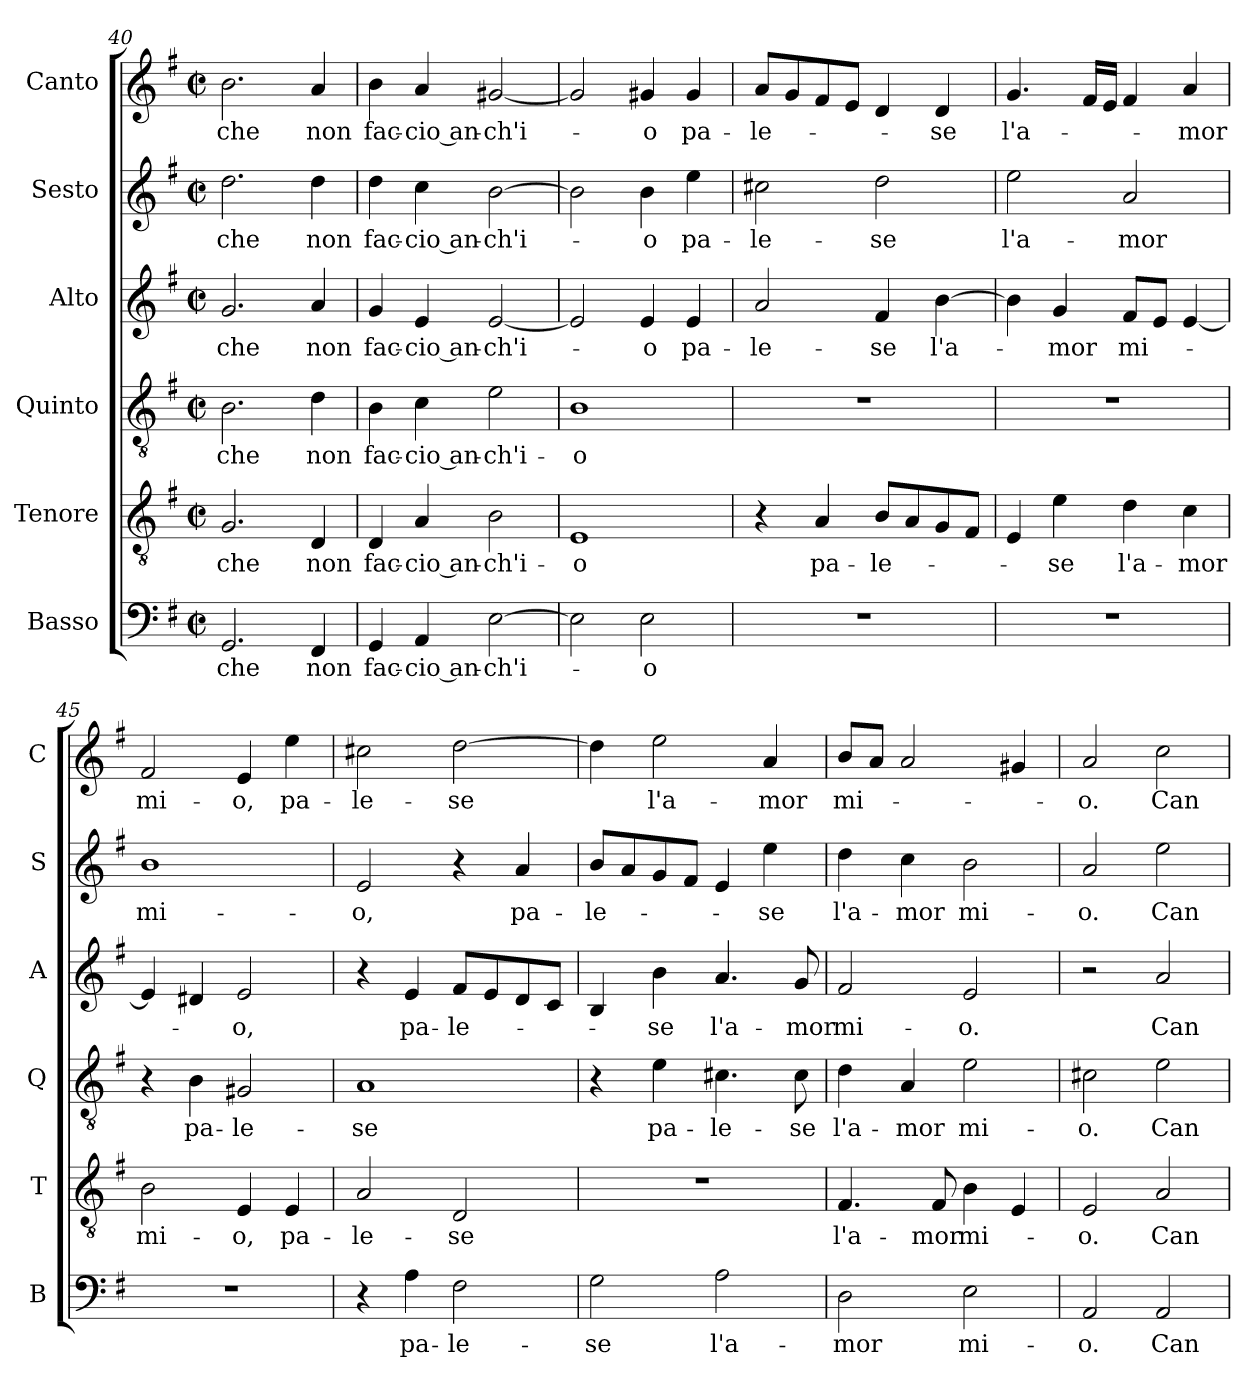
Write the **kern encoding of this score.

**kern	**text	**kern	**text	**kern	**text	**kern	**text	**kern	**text	**kern	**text
*part6	*part6	*part5	*part5	*part4	*part4	*part3	*part3	*part2	*part2	*part1	*part1
*staff6	*staff6	*staff5	*staff5	*staff4	*staff4	*staff3	*staff3	*staff2	*staff2	*staff1	*staff1
*I"Basso	*	*I"Tenore	*	*I"Quinto	*	*I"Alto	*	*I"Sesto	*	*I"Canto	*
*I'B	*	*I'T	*	*I'Q	*	*I'A	*	*I'S	*	*I'C	*
*clefF4	*	*clefGv2	*	*clefGv2	*	*clefG2	*	*clefG2	*	*clefG2	*
*k[f#]	*	*k[f#]	*	*k[f#]	*	*k[f#]	*	*k[f#]	*	*k[f#]	*
*G:	*	*G:	*	*G:	*	*G:	*	*G:	*	*G:	*
*M2/2	*	*M2/2	*	*M2/2	*	*M2/2	*	*M2/2	*	*M2/2	*
*met(c|)	*	*met(c|)	*	*met(c|)	*	*met(c|)	*	*met(c|)	*	*met(c|)	*
=40	=40	=40	=40	=40	=40	=40	=40	=40	=40	=40	=40
!	!LO:LY:b	!	!LO:LY:b	!	!LO:LY:b	!	!LO:LY:b	!	!LO:LY:b	!	!LO:LY:b
2.GG/	-che	2.G/	-che	2.B\	-che	2.g/	-che	2.dd\	-che	2.b\	-che
!	!LO:LY:b	!	!LO:LY:b	!	!LO:LY:b	!	!LO:LY:b	!	!LO:LY:b	!	!LO:LY:b
4FF#/	non	4D/	non	4d\	non	4a/	non	4dd\	non	4a/	non
=41	=41	=41	=41	=41	=41	=41	=41	=41	=41	=41	=41
!	!LO:LY:b	!	!LO:LY:b	!	!LO:LY:b	!	!LO:LY:b	!	!LO:LY:b	!	!LO:LY:b
4GG/	fac-	4D/	fac-	4B\	fac-	4g/	fac-	4dd\	fac-	4b\	fac-
!	!LO:LY:b	!	!LO:LY:b	!	!LO:LY:b	!	!LO:LY:b	!	!LO:LY:b	!	!LO:LY:b
4AA/	-cio an-	4A/	-cio an-	4c\	-cio an-	4e/	-cio an-	4cc\	-cio an-	4a/	-cio an-
!	!LO:LY:b	!	!LO:LY:b	!	!LO:LY:b	!	!LO:LY:b	!	!LO:LY:b	!	!LO:LY:b
[2E\	-ch'i-	2B\	-ch'i-	2e\	-ch'i-	[2e/	-ch'i-	[2b\	-ch'i-	[2g#X/	-ch'i-
=42	=42	=42	=42	=42	=42	=42	=42	=42	=42	=42	=42
!	!	!	!LO:LY:b	!	!LO:LY:b	!	!	!	!	!	!
2E\]	.	1E	-o	1B	-o	2e/]	.	2b\]	.	2g#/]	.
!	!LO:LY:b	!	!	!	!	!	!LO:LY:b	!	!LO:LY:b	!	!LO:LY:b
2E\	-o	.	.	.	.	4e/	-o	4b\	-o	4g#X/	-o
!	!	!	!	!	!	!	!LO:LY:b	!	!LO:LY:b	!	!LO:LY:b
.	.	.	.	.	.	4e/	pa-	4ee\	pa-	4g#/	pa-
!!LO:PB:g=z
=43	=43	=43	=43	=43	=43	=43	=43	=43	=43	=43	=43
!	!	!	!	!	!	!	!LO:LY:b	!	!LO:LY:b	!	!LO:LY:b
1r	.	4r	.	1r	.	2a/	-le-	2cc#X\	-le-	8a/L	-le-
.	.	.	.	.	.	.	.	.	.	8g/	.
!	!	!	!LO:LY:b	!	!	!	!	!	!	!	!
.	.	4A/	pa-	.	.	.	.	.	.	8f#/	.
.	.	.	.	.	.	.	.	.	.	8e/J	.
!	!	!	!LO:LY:b	!	!	!	!LO:LY:b	!	!LO:LY:b	!	!
.	.	8B/L	-le-	.	.	4f#/	-se	2dd\	-se	4d/	.
.	.	8A/	.	.	.	.	.	.	.	.	.
!	!	!	!	!	!	!	!LO:LY:b	!	!	!	!LO:LY:b
.	.	8G/	.	.	.	[4b\	l'a-	.	.	4d/	-se
.	.	8F#/J	.	.	.	.	.	.	.	.	.
=44	=44	=44	=44	=44	=44	=44	=44	=44	=44	=44	=44
!	!	!	!	!	!	!	!	!	!LO:LY:b	!	!LO:LY:b
1r	.	4E/	.	1r	.	4b\]	.	2ee\	l'a-	4.g/	l'a-
!	!	!	!LO:LY:b	!	!	!	!LO:LY:b	!	!	!	!
.	.	4e\	-se	.	.	4g/	-mor	.	.	.	.
.	.	.	.	.	.	.	.	.	.	16f#/LL	.
.	.	.	.	.	.	.	.	.	.	16e/JJ	.
!	!	!	!LO:LY:b	!	!	!	!LO:LY:b	!	!LO:LY:b	!	!
.	.	4d\	l'a-	.	.	8f#/L	mi-	2a/	-mor	4f#/	.
.	.	.	.	.	.	8e/J	.	.	.	.	.
!	!	!	!LO:LY:b	!	!	!	!	!	!	!	!LO:LY:b
.	.	4c\	-mor	.	.	[4e/	.	.	.	4a/	-mor
=45	=45	=45	=45	=45	=45	=45	=45	=45	=45	=45	=45
!	!	!	!LO:LY:b	!	!	!	!	!	!LO:LY:b	!	!LO:LY:b
1r	.	2B\	mi-	4r	.	4e/]	.	1b	mi-	2f#/	mi-
!	!	!	!	!	!LO:LY:b	!	!	!	!	!	!
.	.	.	.	4B\	pa-	4d#X/	.	.	.	.	.
!	!	!	!LO:LY:b	!	!LO:LY:b	!	!LO:LY:b	!	!	!	!LO:LY:b
.	.	4E/	-o,	2G#X/	-le-	2e/	-o,	.	.	4e/	-o,
!	!	!	!LO:LY:b	!	!	!	!	!	!	!	!LO:LY:b
.	.	4E/	pa-	.	.	.	.	.	.	4ee\	pa-
=46	=46	=46	=46	=46	=46	=46	=46	=46	=46	=46	=46
!	!	!	!LO:LY:b	!	!LO:LY:b	!	!	!	!LO:LY:b	!	!LO:LY:b
4r	.	2A/	-le-	1A	-se	4r	.	2e/	-o,	2cc#X\	-le-
!	!LO:LY:b	!	!	!	!	!	!LO:LY:b	!	!	!	!
4A\	pa-	.	.	.	.	4e/	pa-	.	.	.	.
!	!LO:LY:b	!	!LO:LY:b	!	!	!	!LO:LY:b	!	!	!	!LO:LY:b
2F#\	-le-	2D/	-se	.	.	8f#/L	-le-	4r	.	[2dd\	-se
.	.	.	.	.	.	8e/	.	.	.	.	.
!	!	!	!	!	!	!	!	!	!LO:LY:b	!	!
.	.	.	.	.	.	8d/	.	4a/	pa-	.	.
.	.	.	.	.	.	8c/J	.	.	.	.	.
=47	=47	=47	=47	=47	=47	=47	=47	=47	=47	=47	=47
!	!LO:LY:b	!	!	!	!	!	!	!	!LO:LY:b	!	!
2G\	-se	1r	.	4r	.	4B/	.	8b/L	-le-	4dd\]	.
.	.	.	.	.	.	.	.	8a/	.	.	.
!	!	!	!	!	!LO:LY:b	!	!LO:LY:b	!	!	!	!LO:LY:b
.	.	.	.	4e\	pa-	4b\	-se	8g/	.	2ee\	l'a-
.	.	.	.	.	.	.	.	8f#/J	.	.	.
!	!LO:LY:b	!	!	!	!LO:LY:b	!	!LO:LY:b	!	!	!	!
2A\	l'a-	.	.	4.c#X\	-le-	4.a/	l'a-	4e/	.	.	.
!	!	!	!	!	!	!	!	!	!LO:LY:b	!	!LO:LY:b
.	.	.	.	.	.	.	.	4ee\	-se	4a/	-mor
!	!	!	!	!	!LO:LY:b	!	!LO:LY:b	!	!	!	!
.	.	.	.	8c#\	-se	8g/	-mor	.	.	.	.
=48	=48	=48	=48	=48	=48	=48	=48	=48	=48	=48	=48
!	!LO:LY:b	!	!LO:LY:b	!	!LO:LY:b	!	!LO:LY:b	!	!LO:LY:b	!	!LO:LY:b
2D\	-mor	4.F#/	l'a-	4d\	l'a-	2f#/	mi-	4dd\	l'a-	8b/L	mi-
.	.	.	.	.	.	.	.	.	.	8a/J	.
!	!	!	!	!	!LO:LY:b	!	!	!	!LO:LY:b	!	!
.	.	.	.	4A/	-mor	.	.	4cc\	-mor	2a/	.
!	!	!	!LO:LY:b	!	!	!	!	!	!	!	!
.	.	8F#/	-mor	.	.	.	.	.	.	.	.
!	!LO:LY:b	!	!LO:LY:b	!	!LO:LY:b	!	!LO:LY:b	!	!LO:LY:b	!	!
2E\	mi-	4B\	mi-	2e\	mi-	2e/	-o.	2b\	mi-	.	.
.	.	4E/	.	.	.	.	.	.	.	4g#X/	.
!!LO:LB:g=z
=49	=49	=49	=49	=49	=49	=49	=49	=49	=49	=49	=49
!	!LO:LY:b	!	!LO:LY:b	!	!LO:LY:b	!	!	!	!LO:LY:b	!	!LO:LY:b
2AA/	-o.	2E/	-o.	2c#X\	-o.	2r	.	2a/	-o.	2a/	-o.
!	!LO:LY:b	!	!LO:LY:b	!	!LO:LY:b	!	!LO:LY:b	!	!LO:LY:b	!	!LO:LY:b
2AA/	Can-	2A/	Can-	2e\	Can-	2a/	Can-	2ee\	Can-	2cc\	Can-
=	=	=	=	=	=	=	=	=	=	=	=
*-	*-	*-	*-	*-	*-	*-	*-	*-	*-	*-	*-
